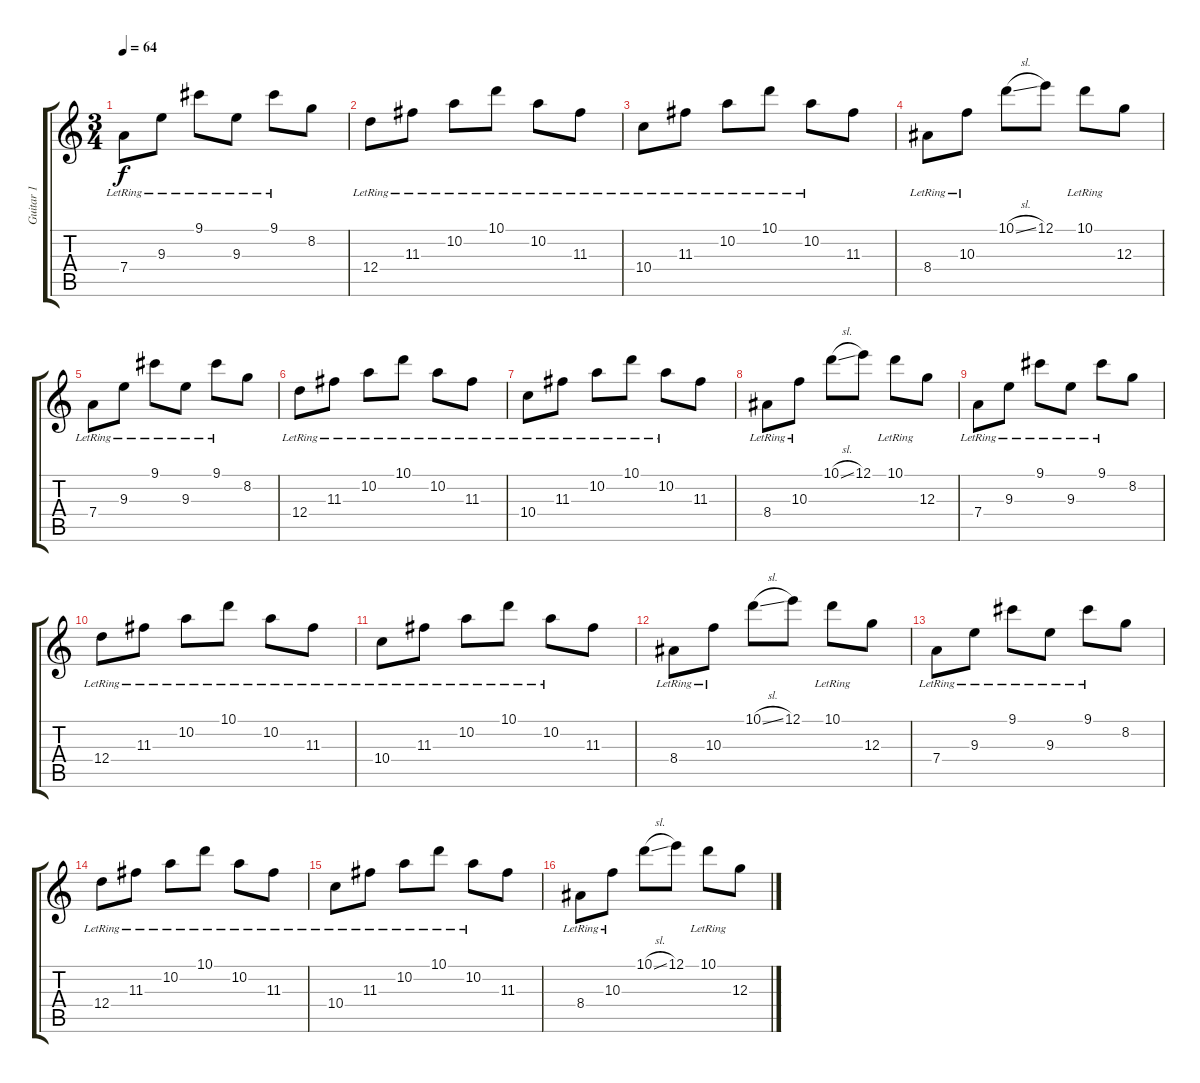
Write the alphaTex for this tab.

\track ("Guitar 1" "Guitar 1") {mute instrument electricguitarclean}
\staff {score tabs}
\tuning (E4 B3 G3 D3 A2 E2) {hide}
\ts (3 4)
\tempo 64
\clef g2
\ks c
7.4{lr}.8{dy f} 9.3{lr}.8 9.1{lr}.8 9.3{lr}.8 9.1{lr}.8 8.2.8 |
12.4{lr}.8 11.3{lr}.8 10.2{lr}.8 10.1{lr}.8 10.2{lr}.8 11.3{lr}.8 |
10.4{lr}.8 11.3{lr}.8 10.2{lr}.8 10.1{lr}.8 10.2{lr}.8 11.3.8 |
8.4{lr}.8 10.3{lr}.8 10.1{sl}.8 12.1.8 10.1{lr}.8 12.3.8 |
7.4{lr}.8 9.3{lr}.8 9.1{lr}.8 9.3{lr}.8 9.1{lr}.8 8.2.8 |
12.4{lr}.8 11.3{lr}.8 10.2{lr}.8 10.1{lr}.8 10.2{lr}.8 11.3{lr}.8 |
10.4{lr}.8 11.3{lr}.8 10.2{lr}.8 10.1{lr}.8 10.2{lr}.8 11.3.8 |
8.4{lr}.8 10.3{lr}.8 10.1{sl}.8 12.1.8 10.1{lr}.8 12.3.8 |
7.4{lr}.8 9.3{lr}.8 9.1{lr}.8 9.3{lr}.8 9.1{lr}.8 8.2.8 |
12.4{lr}.8 11.3{lr}.8 10.2{lr}.8 10.1{lr}.8 10.2{lr}.8 11.3{lr}.8 |
10.4{lr}.8 11.3{lr}.8 10.2{lr}.8 10.1{lr}.8 10.2{lr}.8 11.3.8 |
8.4{lr}.8 10.3{lr}.8 10.1{sl}.8 12.1.8 10.1{lr}.8 12.3.8 |
7.4{lr}.8 9.3{lr}.8 9.1{lr}.8 9.3{lr}.8 9.1{lr}.8 8.2.8 |
12.4{lr}.8 11.3{lr}.8 10.2{lr}.8 10.1{lr}.8 10.2{lr}.8 11.3{lr}.8 |
10.4{lr}.8 11.3{lr}.8 10.2{lr}.8 10.1{lr}.8 10.2{lr}.8 11.3.8 |
8.4{lr}.8 10.3{lr}.8 10.1{sl}.8 12.1.8 10.1{lr}.8 12.3.8
